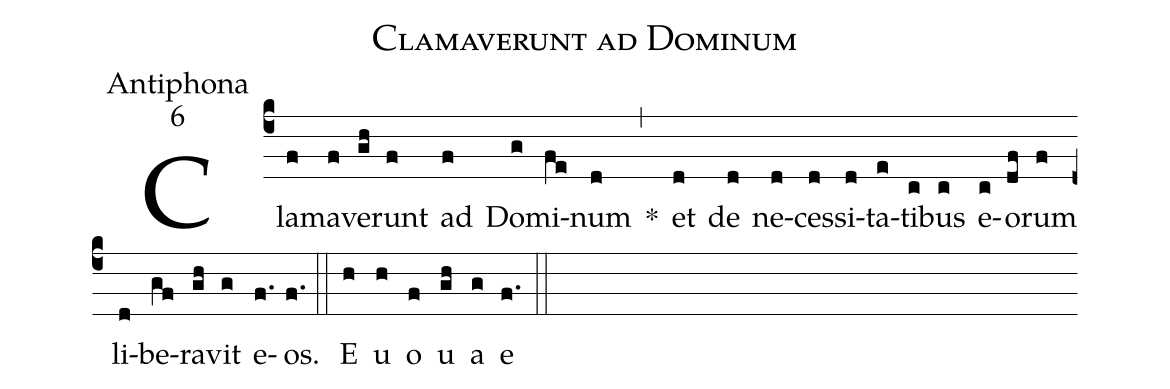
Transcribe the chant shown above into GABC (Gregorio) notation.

name:Clamaverunt ad Dominum;
office-part:Antiphona;
mode:6;
%%
(c4) Cla(f)ma(f)ve(gh)runt(f) ad(f) Do(g)mi(fe)num(d) *(,) et(d) de(d) ne(d)ces(d)si(d)ta(e)ti(c)bus(c) e(c)o(df)rum(f) li(d)be(gf)ra(gh)vit(g) e(f.)os.(f.) (::) <eu>E(h) u(h) o(f) u(gh) a(g) e</eu>(f.) (::)
